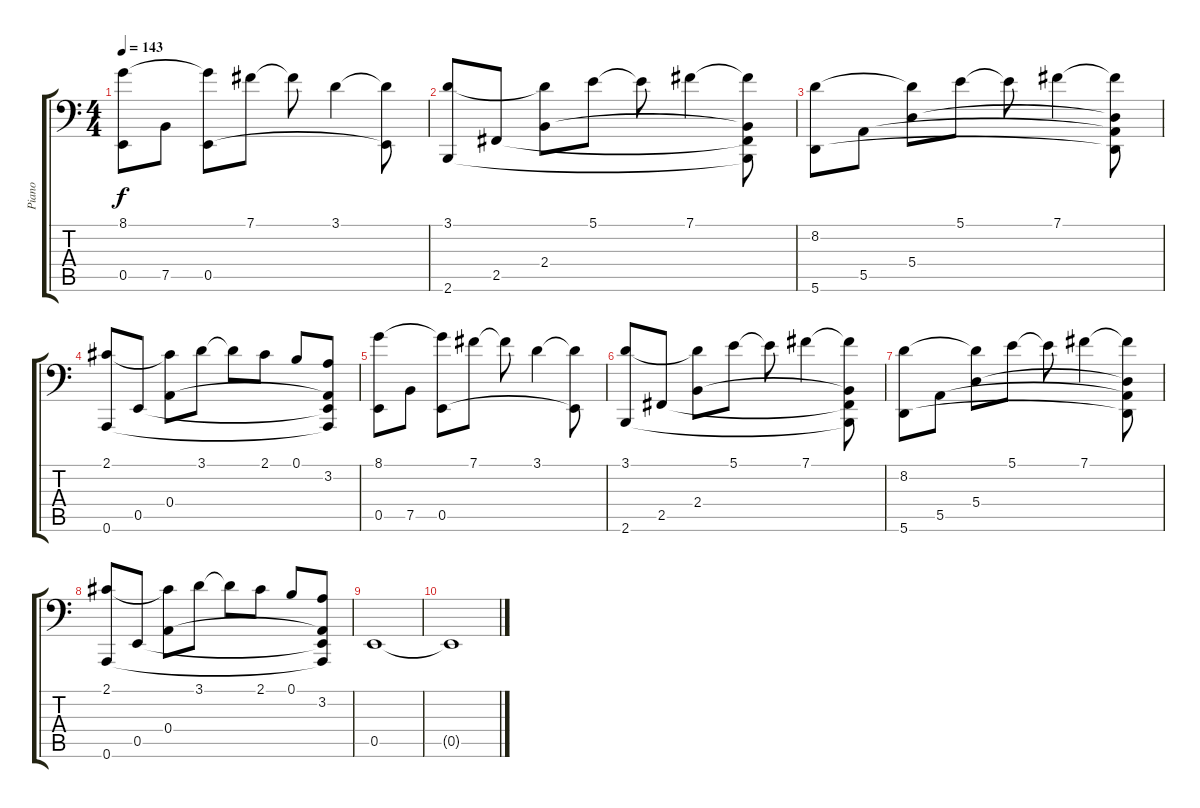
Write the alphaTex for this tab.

\track ("Piano" "Piano") {instrument brightacousticpiano}
\staff {score tabs}
\tuning (B3 Gb3 D3 A2 E2 A1) {hide}
\ts (4 4)
\tempo 143
\clef f4
\ks c
(8.1 0.5).8{dy f} 7.5.8 (8.1{t} 0.5).8 7.1.8 7.1{t}.8 3.1.4 (3.1{t} 0.5{t}).8 |
(3.1 2.6).8 2.5.8 (3.1{t} 2.4).8 5.1.8 5.1{t}.8 7.1.4 (7.1{t} 2.4{t} 2.5{t} 2.6{t}).8 |
(8.2 5.6).8 5.5.8 (8.2{t} 5.4).8 5.1.8 5.1{t}.8 7.1.4 (7.1{t} 5.4{t} 5.5{t} 5.6{t}).8 |
(2.1 0.6).8 0.5.8 (2.1{t} 0.4).8 3.1.8 3.1{t}.8 2.1.8 0.1.8 (3.2 0.4{t} 0.5{t} 0.6{t}).8 |
(8.1 0.5).8 7.5.8 (8.1{t} 0.5).8 7.1.8 7.1{t}.8 3.1.4 (3.1{t} 0.5{t}).8 |
(3.1 2.6).8 2.5.8 (3.1{t} 2.4).8 5.1.8 5.1{t}.8 7.1.4 (7.1{t} 2.4{t} 2.5{t} 2.6{t}).8 |
(8.2 5.6).8 5.5.8 (8.2{t} 5.4).8 5.1.8 5.1{t}.8 7.1.4 (7.1{t} 5.4{t} 5.5{t} 5.6{t}).8 |
(2.1 0.6).8 0.5.8 (2.1{t} 0.4).8 3.1.8 3.1{t}.8 2.1.8 0.1.8 (3.2 0.4{t} 0.5{t} 0.6{t}).8 |
0.5.1 |
0.5{t}.1
